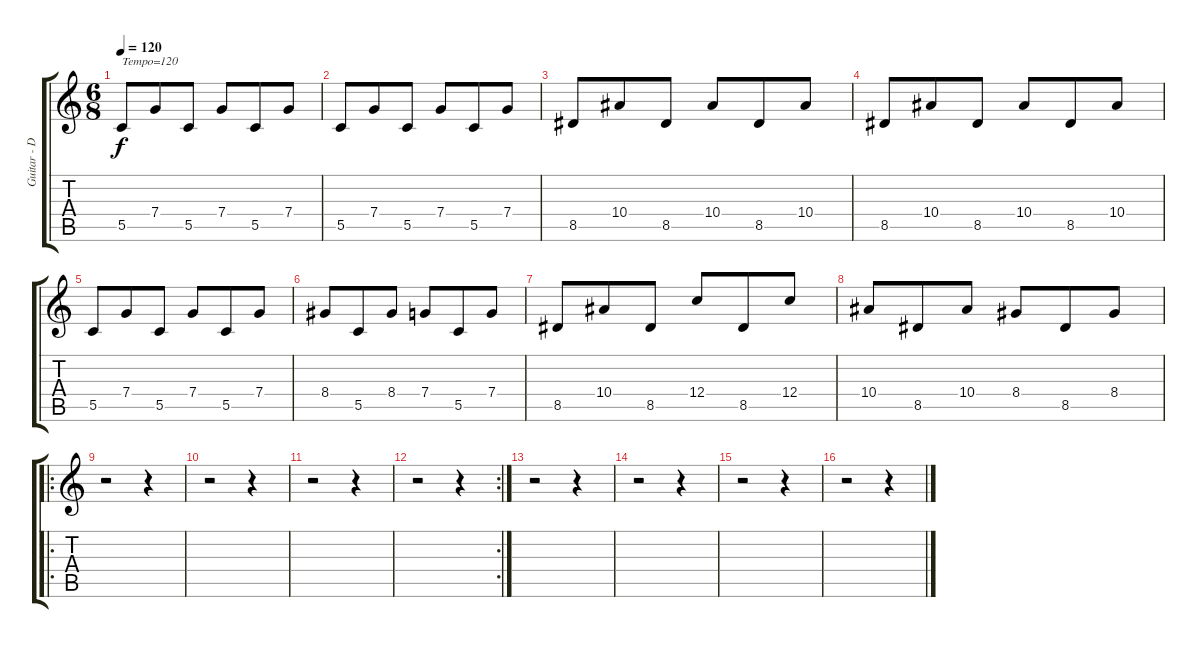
\track ("Guitar - Daron" "Guitar - D") {instrument electricguitarclean}
\staff {score tabs}
\tuning (D4 A3 F3 C3 G2 C2) {hide}
\ts (6 8)
\tempo 120
\clef g2
\ks c
5.5.8{txt "Tempo=120" dy f instrument electricguitarclean} 7.4.8 5.5.8 7.4.8 5.5.8 7.4.8 |
5.5.8 7.4.8 5.5.8 7.4.8 5.5.8 7.4.8 |
8.5.8 10.4.8 8.5.8 10.4.8 8.5.8 10.4.8 |
8.5.8 10.4.8 8.5.8 10.4.8 8.5.8 10.4.8 |
5.5.8 7.4.8 5.5.8 7.4.8 5.5.8 7.4.8 |
8.4.8 5.5.8 8.4.8 7.4.8 5.5.8 7.4.8 |
8.5.8 10.4.8 8.5.8 12.4.8 8.5.8 12.4.8 |
10.4.8 8.5.8 10.4.8 8.4.8 8.5.8 8.4.8 |
\ro
r.2 r.4 |
r.2 r.4 |
r.2 r.4 |
\rc 2
r.2 r.4 |
r.2 r.4 |
r.2 r.4 |
r.2 r.4 |
r.2 r.4
